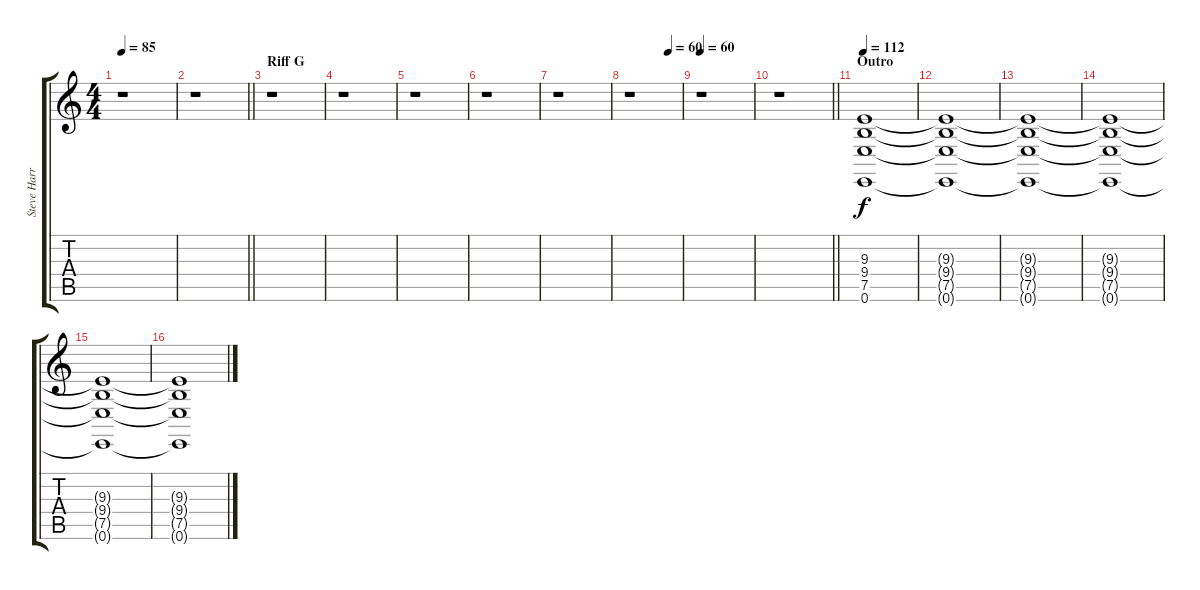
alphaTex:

\track ("Steve Harris (Teclado)" "Steve Harr") {instrument stringensemble1}
\staff {score tabs}
\tuning (E4 B3 G3 D3 A2 E2) {hide}
\ts (4 4)
\tempo 85
\clef g2
\ks c
r.1{dy f} |
\barLineRight lightlight
r.1 |
\section ("" "Riff G")
r.1 |
r.1 |
r.1 |
r.1 |
r.1 |
\tempo (60 0.75)
r.1 |
\tempo 60
r.1 |
\barLineRight lightlight
r.1 |
\section ("" "Outro")
\tempo 112
(9.3 9.4 7.5 0.6).1{volume 6 instrument synthstrings1} |
(9.3{t} 9.4{t} 7.5{t} 0.6{t}).1 |
(9.3{t} 9.4{t} 7.5{t} 0.6{t}).1 |
(9.3{t} 9.4{t} 7.5{t} 0.6{t}).1 |
(9.3{t} 9.4{t} 7.5{t} 0.6{t}).1 |
(9.3{t} 9.4{t} 7.5{t} 0.6{t}).1
